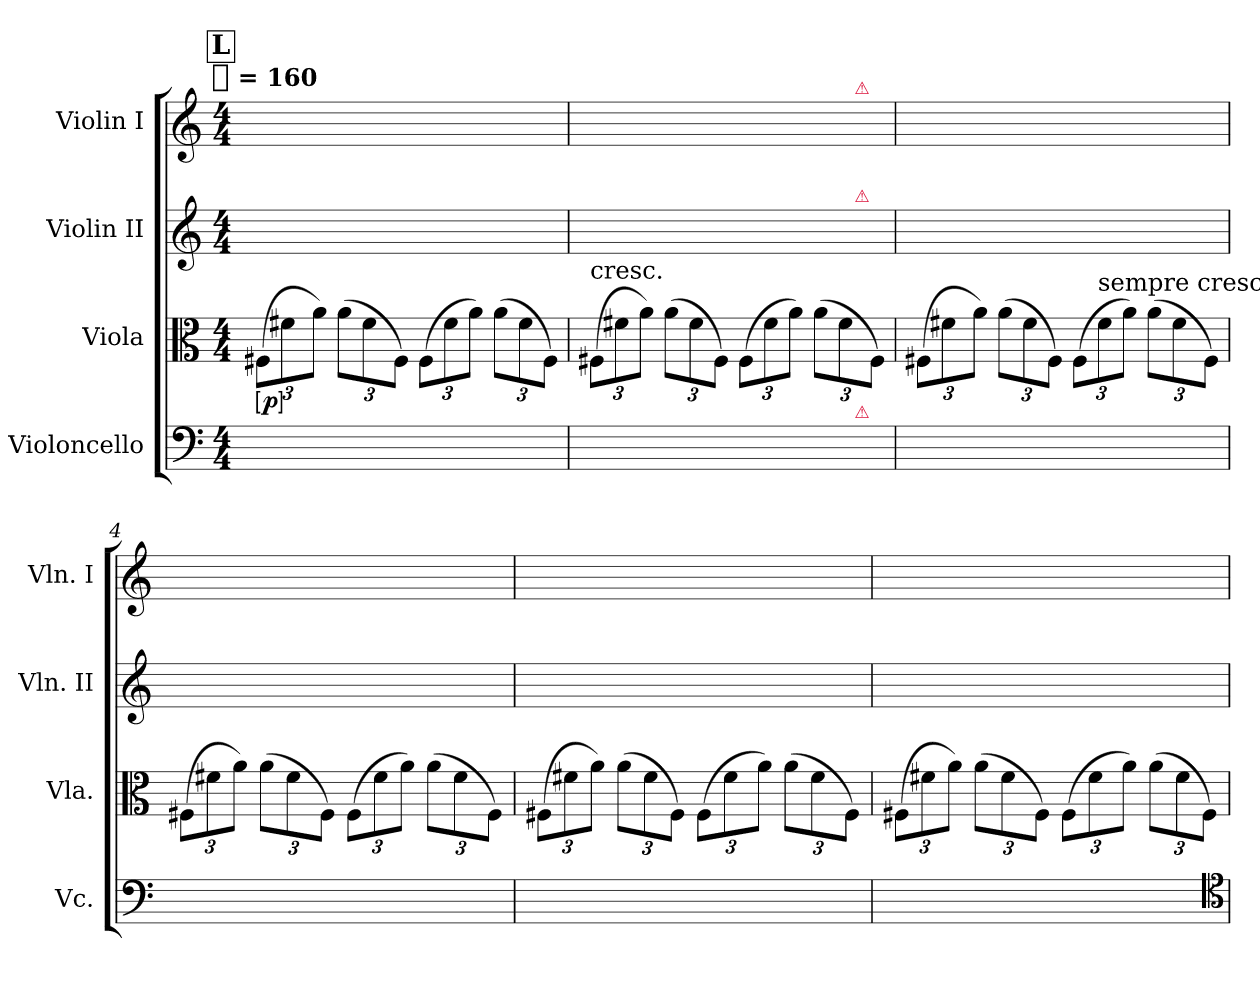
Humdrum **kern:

**kern	**kern	**dynam	**kern	**kern
*part4	*part3	*part3	*part2	*part1
*staff4	*staff3	*staff3	*staff2	*staff1
*I"Violoncello	*I"Viola	*	*I"Violin II	*I"Violin I
*I'Vc.	*I'Vla.	*	*I'Vln. II	*I'Vln. I
*clefF4	*clefC3	*	*clefG2	*clefG2
*k[]	*k[]	*	*k[]	*k[]
*C:	*C:	*	*C:	*C:
!!LO:TX:omd:t=[quarter] = 160
*M4/4	*M4/4	*	*M4/4	*M4/4
*MM160	*MM160	*	*MM160	*MM160
!!LO:REH:place=s1:t=L
=1	=1	=1	=1	=1
!	!	!LO:DY:ed=brack	!	!
8ryy	(12F#XL	p	8ryy	8ryy
.	12f#X	.	.	.
8ryy	.	.	8ryy	8ryy
.	12aJ)	.	.	.
8ryy	(12aL	.	8ryy	8ryy
.	12f#	.	.	.
8ryy	.	.	8ryy	8ryy
.	12F#J)	.	.	.
2ryy	(12F#L	.	2ryy	2ryy
.	12f#	.	.	.
.	12aJ)	.	.	.
.	(12aL	.	.	.
.	12f#	.	.	.
.	12F#J)	.	.	.
=2	=2	=2	=2	=2
!	!LO:TX:t=cresc.	!	!	!
4ryy	(12F#XL	.	4ryy	4ryy
.	12f#X	.	.	.
.	12aJ)	.	.	.
4ryy	(12aL	.	4ryy	4ryy
.	12f#	.	.	.
.	12F#J)	.	.	.
4ryy	(12F#L	.	4ryy	4ryy
.	12f#	.	.	.
.	12aJ)	.	.	.
8ryy	(12aL	.	8ryy	8ryy
.	12f#	.	.	.
!	!	!	!	!LO:TX:a:color=crimson:t=⚠
!	!	!	!LO:TX:a:color=crimson:t=⚠	!
!LO:TX:a:color=crimson:t=⚠	!	!	!	!
8ryy	.	.	8ryy	8ryy
.	12F#J)	.	.	.
=3	=3	=3	=3	=3
8ryy	(12F#XL	.	8ryy	8ryy
.	12f#X	.	.	.
8ryy	.	.	8ryy	8ryy
.	12aJ)	.	.	.
4ryy	(12aL	.	4ryy	4ryy
.	12f#	.	.	.
.	12F#J)	.	.	.
4ryy	(12F#L	.	4ryy	4ryy
!	!LO:TX:t=sempre cresc.	!	!	!
.	12f#	.	.	.
.	12aJ)	.	.	.
8ryy	(12aL	.	8ryy	8ryy
.	12f#	.	.	.
8ryy	.	.	8ryy	8ryy
.	12F#J)	.	.	.
=4	=4	=4	=4	=4
4ryy	(12F#XL	.	4ryy	4ryy
.	12f#X	.	.	.
.	12aJ)	.	.	.
8ryy	(12aL	.	8ryy	8ryy
.	12f#	.	.	.
8ryy	.	.	8ryy	8ryy
.	12F#J)	.	.	.
4ryy	(12F#L	.	4ryy	4ryy
.	12f#	.	.	.
.	12aJ)	.	.	.
8ryy	(12aL	.	8ryy	8ryy
.	12f#	.	.	.
8ryy	.	.	8ryy	8ryy
.	12F#J)	.	.	.
=5	=5	=5	=5	=5
4ryy	(12F#XL	.	4ryy	4ryy
.	12f#X	.	.	.
.	12aJ)	.	.	.
4ryy	(12aL	.	4ryy	4ryy
.	12f#	.	.	.
.	12F#J)	.	.	.
8ryy	(12F#L	.	8ryy	8ryy
.	12f#	.	.	.
8ryy	.	.	8ryy	8ryy
.	12aJ)	.	.	.
8ryy	(12aL	.	8ryy	8ryy
.	12f#	.	.	.
8ryy	.	.	8ryy	8ryy
.	12F#J)	.	.	.
=6	=6	=6	=6	=6
4ryy	(12F#XL	.	4ryy	4ryy
.	12f#X	.	.	.
.	12aJ)	.	.	.
8ryy	(12aL	.	8ryy	8ryy
.	12f#	.	.	.
8ryy	.	.	8ryy	8ryy
.	12F#J)	.	.	.
8ryy	(12F#L	.	8ryy	8ryy
.	12f#	.	.	.
8ryy	.	.	8ryy	8ryy
.	12aJ)	.	.	.
4ryy	(12aL	.	4ryy	4ryy
.	12f#	.	.	.
.	12F#J)	.	.	.
*clefC4	*	*	*	*
=	=	=	=	=
*-	*-	*-	*-	*-
